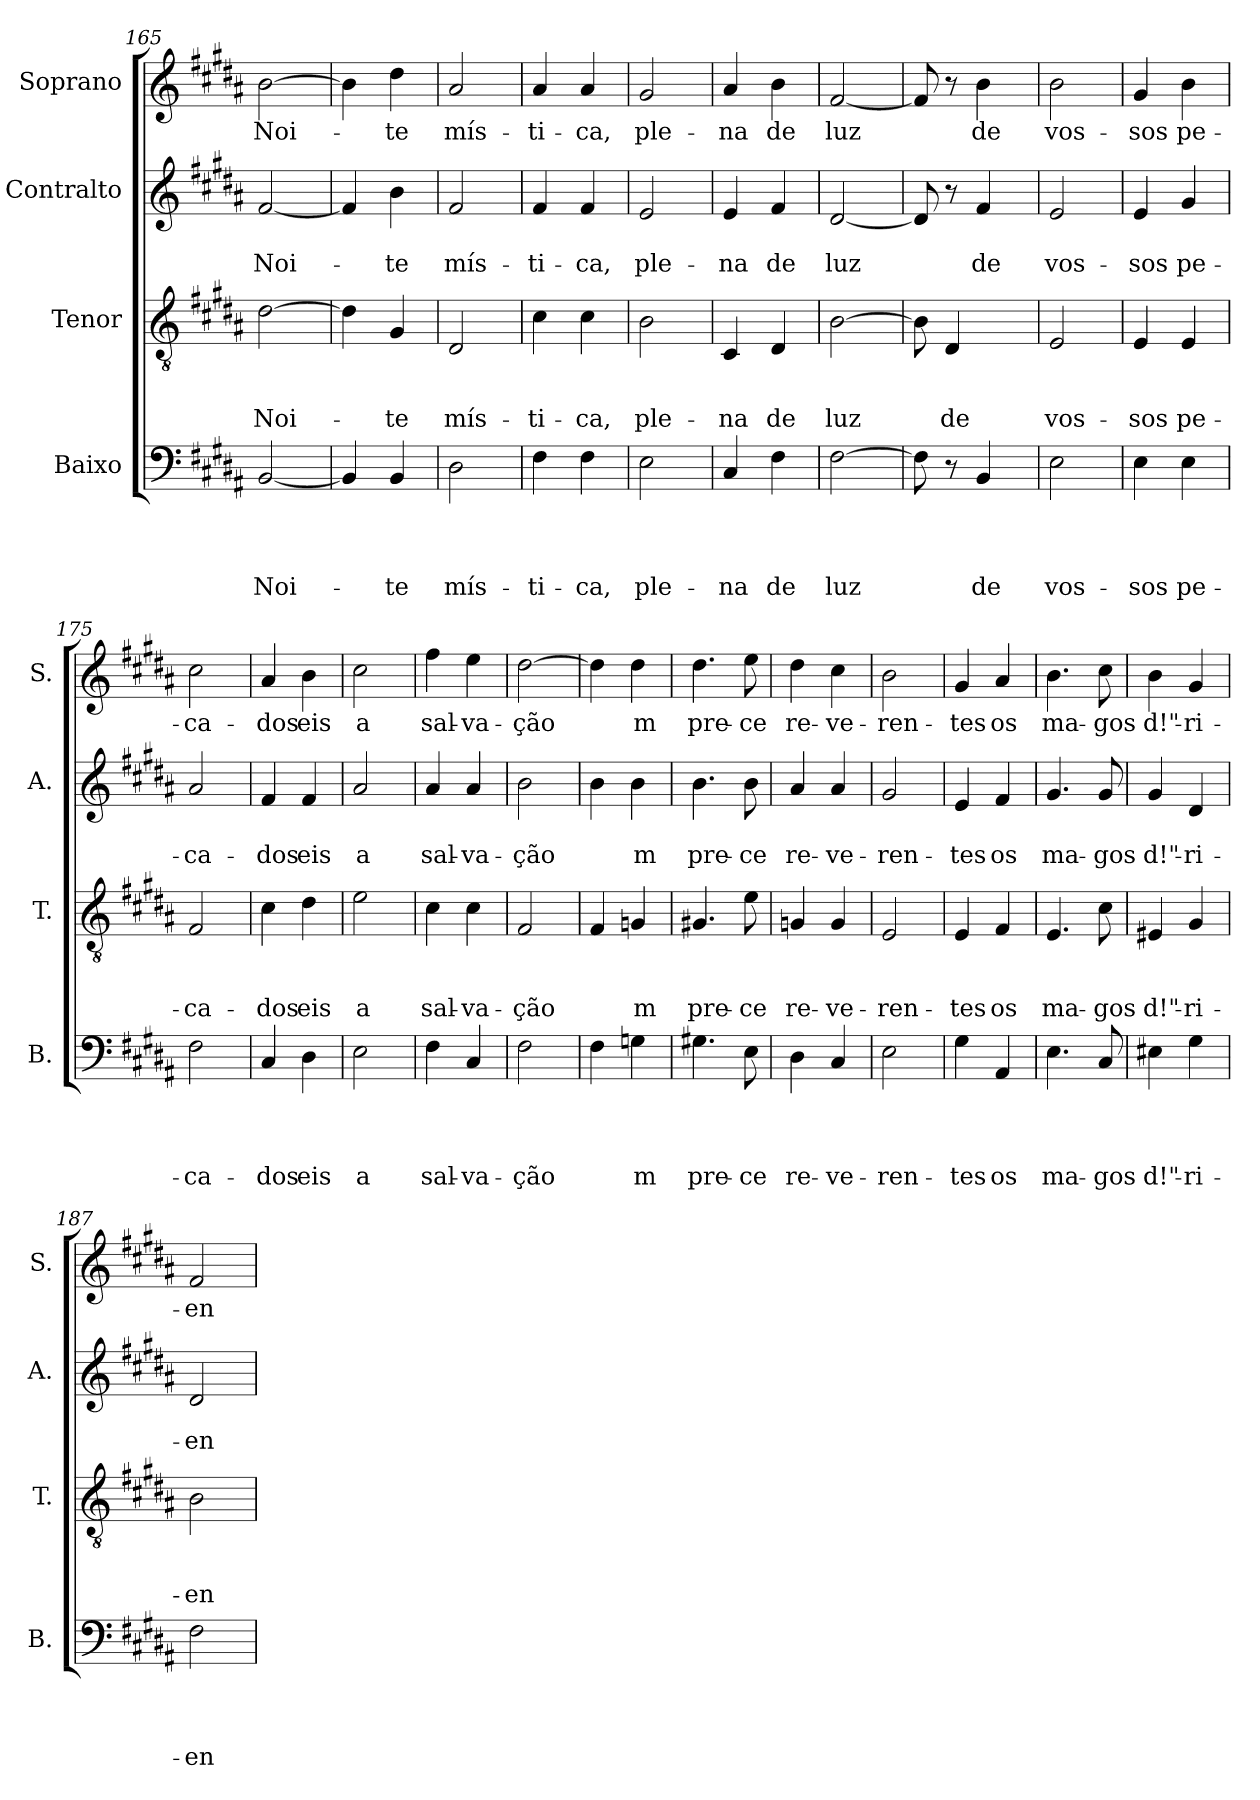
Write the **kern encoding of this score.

**kern	**text	**text	**text	**text	**kern	**text	**text	**text	**kern	**text	**text	**kern	**text
*part4	*part4	*part4	*part4	*part4	*part3	*part3	*part3	*part3	*part2	*part2	*part2	*part1	*part1
*staff4	*staff4	*staff4	*staff4	*staff4	*staff3	*staff3	*staff3	*staff3	*staff2	*staff2	*staff2	*staff1	*staff1
*I"Baixo	*	*	*	*	*I"Tenor	*	*	*	*I"Contralto	*	*	*I"Soprano	*
*I'B.	*	*	*	*	*I'T.	*	*	*	*I'A.	*	*	*I'S.	*
*clefF4	*	*	*	*	*clefGv2	*	*	*	*clefG2	*	*	*clefG2	*
*k[f#c#g#d#a#]	*	*	*	*	*k[f#c#g#d#a#]	*	*	*	*k[f#c#g#d#a#]	*	*	*k[f#c#g#d#a#]	*
*B:	*	*	*	*	*B:	*	*	*	*B:	*	*	*B:	*
=165	=165	=165	=165	=165	=165	=165	=165	=165	=165	=165	=165	=165	=165
!	!	!	!	!LO:LY:b	!	!	!	!LO:LY:b	!	!	!LO:LY:b	!	!LO:LY:b
[<2BB/	.	.	.	Noi-	[>2d#\	.	.	Noi-	[<2f#/	.	Noi-	[>2b\	Noi-
=166	=166	=166	=166	=166	=166	=166	=166	=166	=166	=166	=166	=166	=166
4BB/]	.	.	.	.	4d#\]	.	.	.	4f#/]	.	.	4b\]	.
!	!	!	!	!LO:LY:b	!	!	!	!LO:LY:b	!	!	!LO:LY:b	!	!LO:LY:b
4BB/	.	.	.	-te	4G#/	.	.	-te	4b\	.	-te	4dd#\	-te
=167	=167	=167	=167	=167	=167	=167	=167	=167	=167	=167	=167	=167	=167
!	!	!	!	!LO:LY:b	!	!	!	!LO:LY:b	!	!	!LO:LY:b	!	!LO:LY:b
2D#\	.	.	.	mís-	2D#/	.	.	mís-	2f#/	.	mís-	2a#/	mís-
!!LO:PB:g=z
=168	=168	=168	=168	=168	=168	=168	=168	=168	=168	=168	=168	=168	=168
!	!	!	!	!LO:LY:b	!	!	!	!LO:LY:b	!	!	!LO:LY:b	!	!LO:LY:b
4F#\	.	.	.	-ti-	4c#\	.	.	-ti-	4f#/	.	-ti-	4a#/	-ti-
!	!	!	!	!LO:LY:b	!	!	!	!LO:LY:b	!	!	!LO:LY:b	!	!LO:LY:b
4F#\	.	.	.	-ca,	4c#\	.	.	-ca,	4f#/	.	-ca,	4a#/	-ca,
=169	=169	=169	=169	=169	=169	=169	=169	=169	=169	=169	=169	=169	=169
!	!	!	!	!LO:LY:b	!	!	!	!LO:LY:b	!	!	!LO:LY:b	!	!LO:LY:b
2E\	.	.	.	ple-	2B\	.	.	ple-	2e/	.	ple-	2g#/	ple-
=170	=170	=170	=170	=170	=170	=170	=170	=170	=170	=170	=170	=170	=170
!	!	!	!	!LO:LY:b	!	!	!	!LO:LY:b	!	!	!LO:LY:b	!	!LO:LY:b
4C#/	.	.	.	-na	4C#/	.	.	-na	4e/	.	-na	4a#/	-na
!	!	!	!	!LO:LY:b	!	!	!	!LO:LY:b	!	!	!LO:LY:b	!	!LO:LY:b
4F#\	.	.	.	de	4D#/	.	.	de	4f#/	.	de	4b\	de
=171	=171	=171	=171	=171	=171	=171	=171	=171	=171	=171	=171	=171	=171
!	!	!	!	!LO:LY:b	!	!	!	!LO:LY:b	!	!	!LO:LY:b	!	!LO:LY:b
[>2F#\	.	.	.	luz	[>2B\	.	.	luz	[<2d#/	.	luz	[<2f#/	luz
=172	=172	=172	=172	=172	=172	=172	=172	=172	=172	=172	=172	=172	=172
8F#\]	.	.	.	.	8B\]	.	.	.	8d#/]	.	.	8f#/]	.
!	!	!	!	!	!	!	!	!LO:LY:b	!	!	!	!	!
8r	.	.	.	.	4D#/	.	.	de	8r	.	.	8r	.
!	!	!	!	!LO:LY:b	!	!	!	!	!	!	!LO:LY:b	!	!LO:LY:b
4BB/	.	.	.	de	.	.	.	.	4f#/	.	de	4b\	de
.	.	.	.	.	8ryy	.	.	.	.	.	.	.	.
=173	=173	=173	=173	=173	=173	=173	=173	=173	=173	=173	=173	=173	=173
!	!	!	!	!LO:LY:b	!	!	!	!LO:LY:b	!	!	!LO:LY:b	!	!LO:LY:b
2E\	.	.	.	vos-	2E/	.	.	vos-	2e/	.	vos-	2b\	vos-
=174	=174	=174	=174	=174	=174	=174	=174	=174	=174	=174	=174	=174	=174
!	!	!	!	!LO:LY:b	!	!	!	!LO:LY:b	!	!	!LO:LY:b	!	!LO:LY:b
4E\	.	.	.	-sos	4E/	.	.	-sos	4e/	.	-sos	4g#/	-sos
!	!	!	!	!LO:LY:b	!	!	!	!LO:LY:b	!	!	!LO:LY:b	!	!LO:LY:b
4E\	.	.	.	pe-	4E/	.	.	pe-	4g#/	.	pe-	4b\	pe-
=175	=175	=175	=175	=175	=175	=175	=175	=175	=175	=175	=175	=175	=175
!	!	!	!	!LO:LY:b	!	!	!	!LO:LY:b	!	!	!LO:LY:b	!	!LO:LY:b
2F#\	.	.	.	-ca-	2F#/	.	.	-ca-	2a#/	.	-ca-	2cc#\	-ca-
=176	=176	=176	=176	=176	=176	=176	=176	=176	=176	=176	=176	=176	=176
!	!	!	!	!LO:LY:b	!	!	!	!LO:LY:b	!	!	!LO:LY:b	!	!LO:LY:b
4C#/	.	.	.	-dos	4c#\	.	.	-dos	4f#/	.	-dos	4a#/	-dos
!	!	!	!	!LO:LY:b	!	!	!	!LO:LY:b	!	!	!LO:LY:b	!	!LO:LY:b
4D#\	.	.	.	eis	4d#\	.	.	eis	4f#/	.	eis	4b\	eis
=177	=177	=177	=177	=177	=177	=177	=177	=177	=177	=177	=177	=177	=177
!	!	!	!	!LO:LY:b	!	!	!	!LO:LY:b	!	!	!LO:LY:b	!	!LO:LY:b
2E\	.	.	.	a	2e\	.	.	a	2a#/	.	a	2cc#\	a
=178	=178	=178	=178	=178	=178	=178	=178	=178	=178	=178	=178	=178	=178
!	!	!	!	!LO:LY:b	!	!	!	!LO:LY:b	!	!	!LO:LY:b	!	!LO:LY:b
4F#\	.	.	.	sal-	4c#\	.	.	sal-	4a#/	.	sal-	4ff#\	sal-
!	!	!	!	!LO:LY:b	!	!	!	!LO:LY:b	!	!	!LO:LY:b	!	!LO:LY:b
4C#/	.	.	.	-va-	4c#\	.	.	-va-	4a#/	.	-va-	4ee\	-va-
=179	=179	=179	=179	=179	=179	=179	=179	=179	=179	=179	=179	=179	=179
!	!	!	!	!LO:LY:b	!	!	!	!LO:LY:b	!	!	!LO:LY:b	!	!LO:LY:b
2F#\	.	.	.	-ção	2F#/	.	.	-ção	2b\	.	-ção	[<2dd#\	-ção
!!LO:PB:g=z
=180	=180	=180	=180	=180	=180	=180	=180	=180	=180	=180	=180	=180	=180
4F#\	.	.	.	.	4F#/	.	.	.	4b\	.	.	4dd#\]	.
!	!	!	!	!LO:LY:b	!	!	!	!LO:LY:b	!	!	!LO:LY:b	!	!LO:LY:b
4Gn\	.	.	.	m	4Gn/	.	.	m	4b\	.	m	4dd#\	m
=181	=181	=181	=181	=181	=181	=181	=181	=181	=181	=181	=181	=181	=181
!	!	!	!	!LO:LY:b	!	!	!	!LO:LY:b	!	!	!LO:LY:b	!	!LO:LY:b
4.G#X\	.	.	.	pre-	4.G#X/	.	.	pre-	4.b\	.	pre-	4.dd#\	pre-
!	!	!	!	!LO:LY:b	!	!	!	!LO:LY:b	!	!	!LO:LY:b	!	!LO:LY:b
8E\	.	.	.	-ce	8e\	.	.	-ce	8b\	.	-ce	8ee\	-ce
=182	=182	=182	=182	=182	=182	=182	=182	=182	=182	=182	=182	=182	=182
!	!	!	!	!LO:LY:b	!	!	!	!LO:LY:b	!	!	!LO:LY:b	!	!LO:LY:b
4D#\	.	.	.	re-	4Gn/	.	.	re-	4a#/	.	re-	4dd#\	re-
!	!	!	!	!LO:LY:b	!	!	!	!LO:LY:b	!	!	!LO:LY:b	!	!LO:LY:b
4C#/	.	.	.	-ve-	4G/	.	.	-ve-	4a#/	.	-ve-	4cc#\	-ve-
=183	=183	=183	=183	=183	=183	=183	=183	=183	=183	=183	=183	=183	=183
!	!	!	!	!LO:LY:b	!	!	!	!LO:LY:b	!	!	!LO:LY:b	!	!LO:LY:b
2E\	.	.	.	-ren-	2E/	.	.	-ren-	2g#/	.	-ren-	2b\	-ren-
=184	=184	=184	=184	=184	=184	=184	=184	=184	=184	=184	=184	=184	=184
!	!	!	!	!LO:LY:b	!	!	!	!LO:LY:b	!	!	!LO:LY:b	!	!LO:LY:b
4G#\	.	.	.	-tes	4E/	.	.	-tes	4e/	.	-tes	4g#/	-tes
!	!	!	!	!LO:LY:b	!	!	!	!LO:LY:b	!	!	!LO:LY:b	!	!LO:LY:b
4AA#/	.	.	.	os	4F#/	.	.	os	4f#/	.	os	4a#/	os
=185	=185	=185	=185	=185	=185	=185	=185	=185	=185	=185	=185	=185	=185
!	!	!	!	!LO:LY:b	!	!	!	!LO:LY:b	!	!	!LO:LY:b	!	!LO:LY:b
4.E\	.	.	.	ma-	4.E/	.	.	ma-	4.g#/	.	ma-	4.b\	ma-
!	!	!	!	!LO:LY:b	!	!	!	!LO:LY:b	!	!	!LO:LY:b	!	!LO:LY:b
8C#/	.	.	.	-gos	8c#\	.	.	-gos	8g#/	.	-gos	8cc#\	-gos
=186	=186	=186	=186	=186	=186	=186	=186	=186	=186	=186	=186	=186	=186
!	!	!	!	!LO:LY:b	!	!	!	!LO:LY:b	!	!	!LO:LY:b	!	!LO:LY:b
4E#X\	.	.	.	d!"-	4E#X/	.	.	d!"-	4g#/	.	d!"-	4b\	d!"-
!	!	!	!	!LO:LY:b	!	!	!	!LO:LY:b	!	!	!LO:LY:b	!	!LO:LY:b
4G#\	.	.	.	-ri-	4G#/	.	.	-ri-	4d#/	.	-ri-	4g#/	-ri-
=187	=187	=187	=187	=187	=187	=187	=187	=187	=187	=187	=187	=187	=187
!	!	!	!	!LO:LY:b	!	!	!	!LO:LY:b	!	!	!LO:LY:b	!	!LO:LY:b
2F#\	.	.	.	-en-	2B\	.	.	-en-	2d#/	.	-en-	2f#/	-en-
=	=	=	=	=	=	=	=	=	=	=	=	=	=
*-	*-	*-	*-	*-	*-	*-	*-	*-	*-	*-	*-	*-	*-
